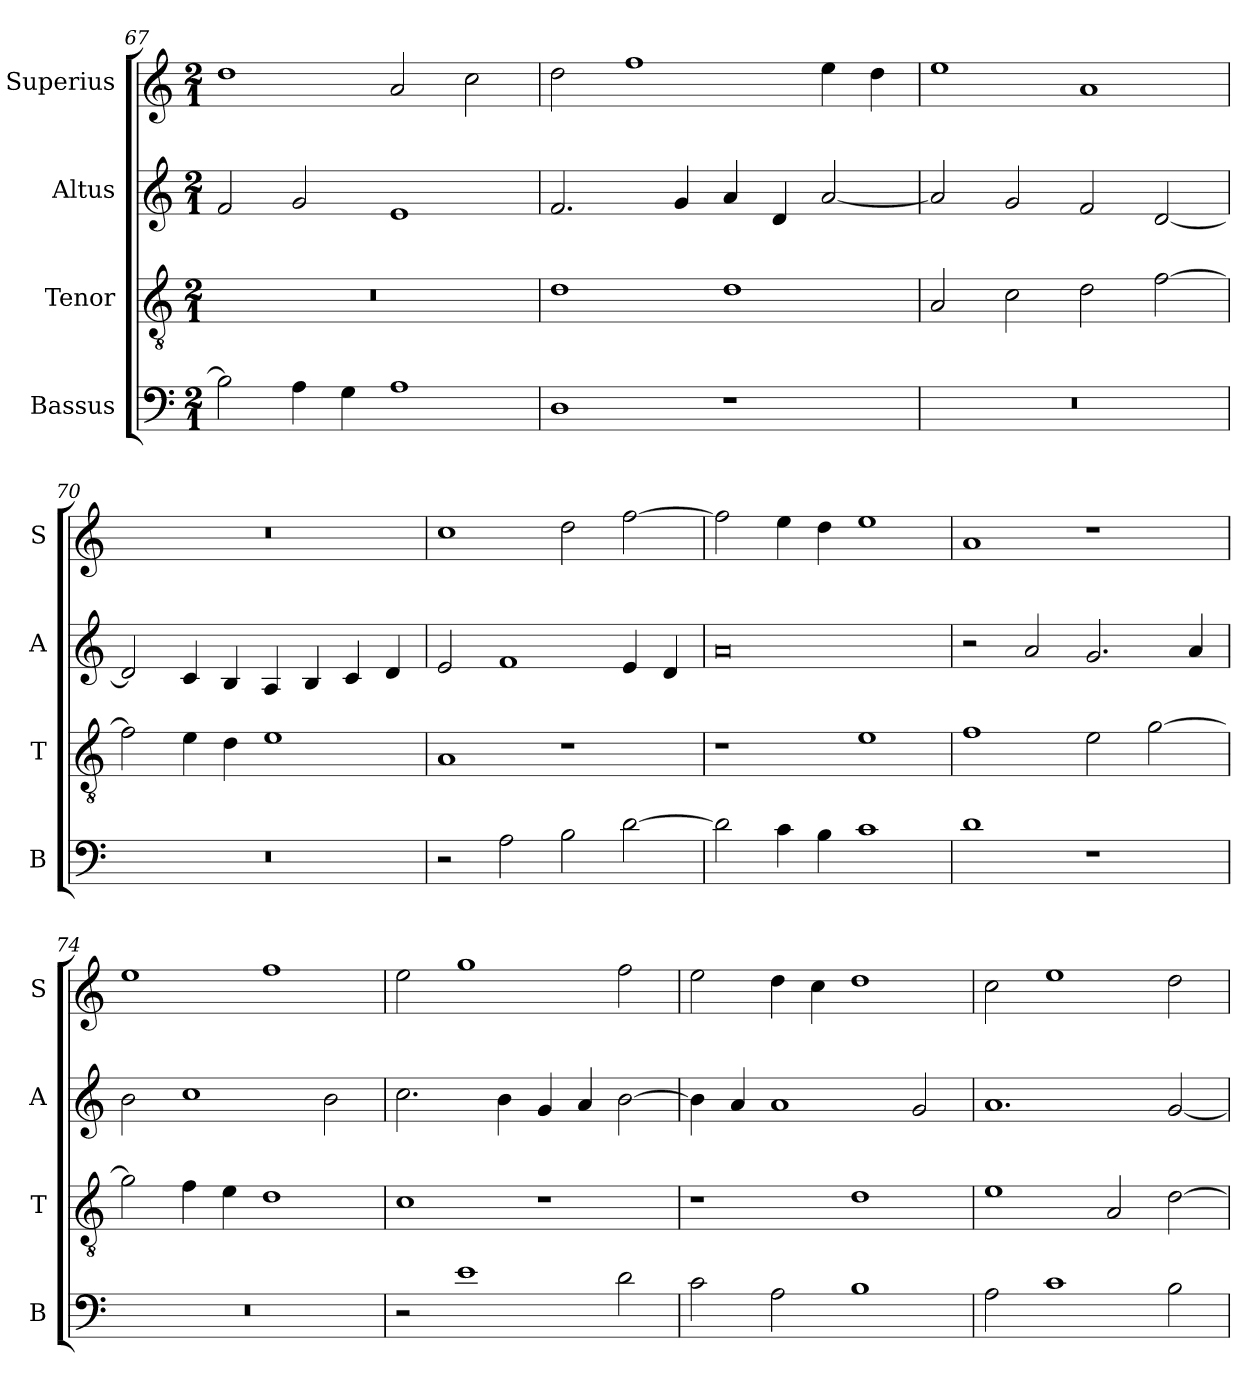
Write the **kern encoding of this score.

**kern	**kern	**kern	**kern
*part4	*part3	*part2	*part1
*staff4	*staff3	*staff2	*staff1
*I"Bassus	*I"Tenor	*I"Altus	*I"Superius
*I'B	*I'T	*I'A	*I'S
*clefF4	*clefGv2	*clefG2	*clefG2
*k[]	*k[]	*k[]	*k[]
*C:	*C:	*C:	*C:
*M2/1	*M2/1	*M2/1	*M2/1
=67	=67	=67	=67
2B]	0r	2f	1dd
4A	.	2g	.
4G	.	.	.
1A	.	1e	2a
.	.	.	2cc
=68	=68	=68	=68
1D	1d	2.f	2dd
.	.	.	1ff
.	.	4g	.
1r	1d	4a	.
.	.	4d	.
.	.	[2a	4ee
.	.	.	4dd
=69	=69	=69	=69
0r	2A	2a]	1ee
.	2c	2g	.
.	2d	2f	1a
.	[2f	[2d	.
=70	=70	=70	=70
0r	2f]	2d]	0r
.	4e	4c	.
.	4d	4B	.
.	1e	4A	.
.	.	4B	.
.	.	4c	.
.	.	4d	.
=71	=71	=71	=71
2r	1A	2e	1cc
2A	.	1f	.
2B	1r	.	2dd
[2d	.	4e	[2ff
.	.	4d	.
=72	=72	=72	=72
2d]	1r	0a	2ff]
4c	.	.	4ee
4B	.	.	4dd
1c	1e	.	1ee
=73	=73	=73	=73
1d	1f	2r	1a
.	.	2a	.
1r	2e	2.g	1r
.	[2g	.	.
.	.	4a	.
=74	=74	=74	=74
0r	2g]	2b	1ee
.	4f	1cc	.
.	4e	.	.
.	1d	.	1ff
.	.	2b	.
=75	=75	=75	=75
2r	1c	2.cc	2ee
1e	.	.	1gg
.	.	4b	.
.	1r	4g	.
.	.	4a	.
2d	.	[2b	2ff
=76	=76	=76	=76
2c	1r	4b]	2ee
.	.	4a	.
2A	.	1a	4dd
.	.	.	4cc
1B	1d	.	1dd
.	.	2g	.
=77	=77	=77	=77
2A	1e	1.a	2cc
1c	.	.	1ee
.	2A	.	.
2B	[2d	[2g	2dd
=	=	=	=
*-	*-	*-	*-
